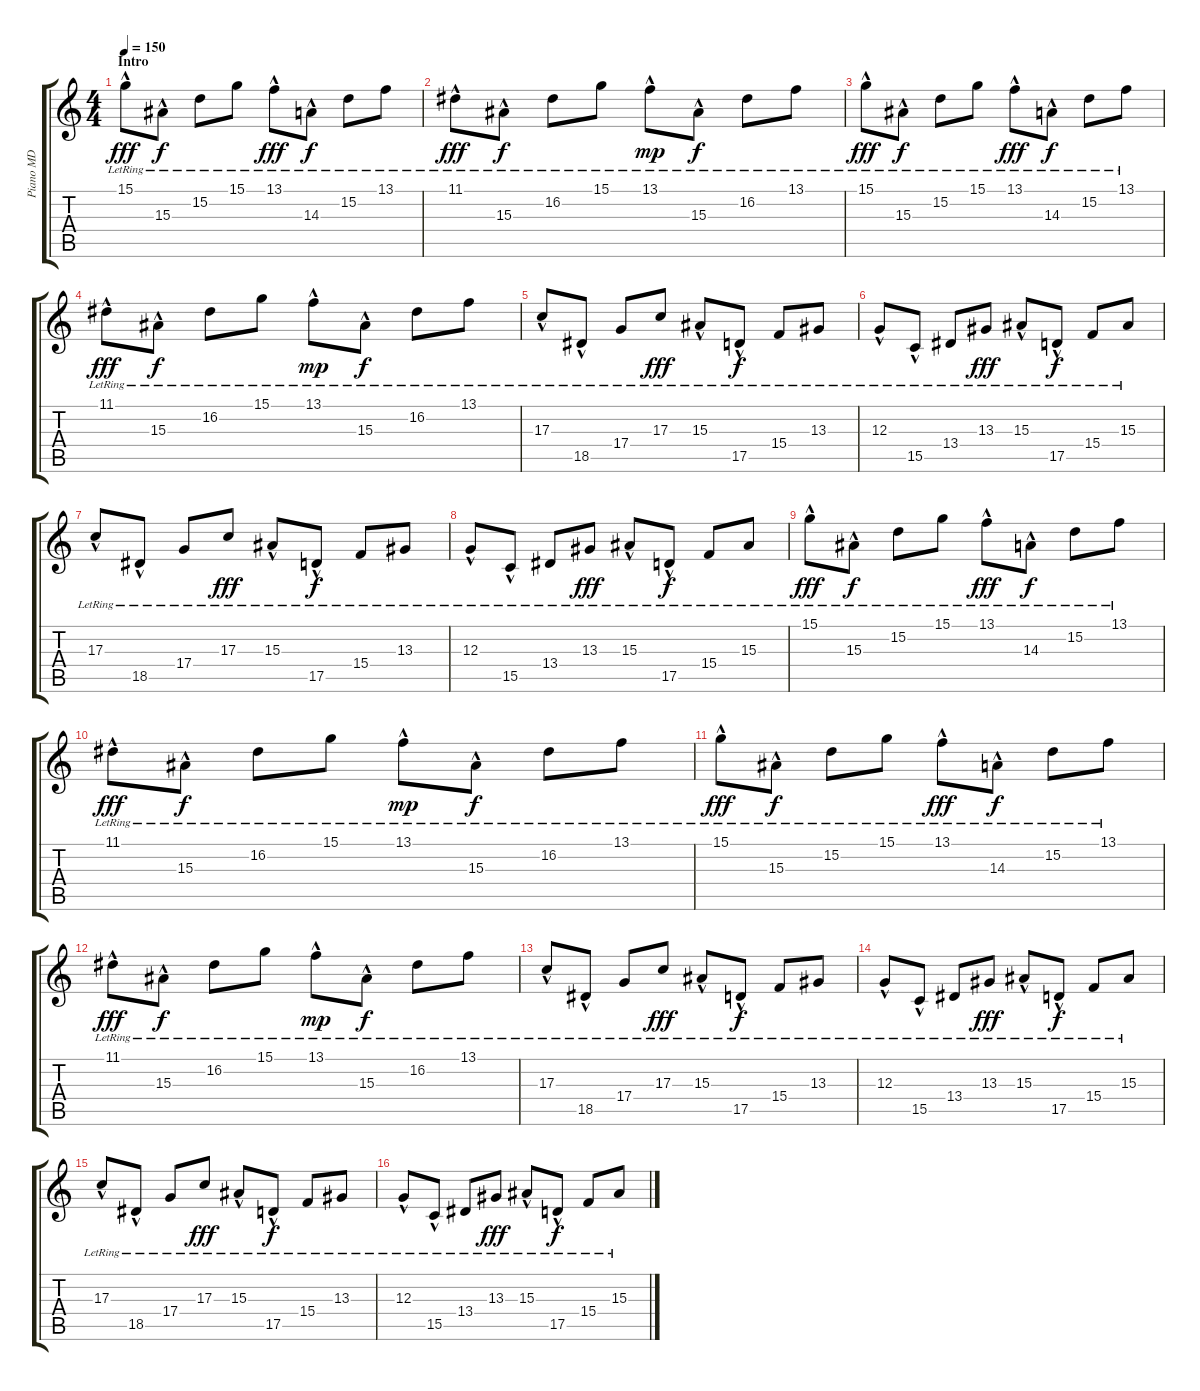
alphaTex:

\track ("Piano MD" "Piano MD") {instrument acousticgrandpiano}
\staff {score tabs}
\tuning (E4 B3 G3 D3 A2 E2) {hide}
\ts (4 4)
\section ("" "Intro")
\tempo 150
\clef g2
\ks c
15.1{hac lr}.8{dy fff instrument acousticgrandpiano} 15.3{hac lr}.8{dy f} 15.2{lr}.8 15.1{lr}.8 13.1{hac lr}.8{dy fff} 14.3{hac lr}.8{dy f} 15.2{lr}.8 13.1{lr}.8 |
11.1{hac lr}.8{dy fff} 15.3{hac lr}.8{dy f} 16.2{lr}.8 15.1{lr}.8 13.1{hac lr}.8{dy mp} 15.3{hac lr}.8{dy f} 16.2{lr}.8 13.1{lr}.8 |
15.1{hac lr}.8{dy fff} 15.3{hac lr}.8{dy f} 15.2{lr}.8 15.1{lr}.8 13.1{hac lr}.8{dy fff} 14.3{hac lr}.8{dy f} 15.2{lr}.8 13.1{lr}.8 |
11.1{hac lr}.8{dy fff} 15.3{hac lr}.8{dy f} 16.2{lr}.8 15.1{lr}.8 13.1{hac lr}.8{dy mp} 15.3{hac lr}.8{dy f} 16.2{lr}.8 13.1{lr}.8 |
17.3{hac lr}.8 18.5{hac lr}.8 17.4{lr}.8 17.3{lr}.8{dy fff} 15.3{hac lr}.8 17.5{hac lr}.8{dy f} 15.4{lr}.8 13.3{lr}.8 |
12.3{hac lr}.8 15.5{hac lr}.8 13.4{lr}.8 13.3{lr}.8{dy fff} 15.3{hac lr}.8 17.5{hac lr}.8{dy f} 15.4{lr}.8 15.3{lr}.8 |
17.3{hac lr}.8 18.5{hac lr}.8 17.4{lr}.8 17.3{lr}.8{dy fff} 15.3{hac lr}.8 17.5{hac lr}.8{dy f} 15.4{lr}.8 13.3{lr}.8 |
12.3{hac lr}.8 15.5{hac lr}.8 13.4{lr}.8 13.3{lr}.8{dy fff} 15.3{hac lr}.8 17.5{hac lr}.8{dy f} 15.4{lr}.8 15.3{lr}.8 |
15.1{hac lr}.8{dy fff} 15.3{hac lr}.8{dy f} 15.2{lr}.8 15.1{lr}.8 13.1{hac lr}.8{dy fff} 14.3{hac lr}.8{dy f} 15.2{lr}.8 13.1{lr}.8 |
11.1{hac lr}.8{dy fff} 15.3{hac lr}.8{dy f} 16.2{lr}.8 15.1{lr}.8 13.1{hac lr}.8{dy mp} 15.3{hac lr}.8{dy f} 16.2{lr}.8 13.1{lr}.8 |
15.1{hac lr}.8{dy fff} 15.3{hac lr}.8{dy f} 15.2{lr}.8 15.1{lr}.8 13.1{hac lr}.8{dy fff} 14.3{hac lr}.8{dy f} 15.2{lr}.8 13.1{lr}.8 |
11.1{hac lr}.8{dy fff} 15.3{hac lr}.8{dy f} 16.2{lr}.8 15.1{lr}.8 13.1{hac lr}.8{dy mp} 15.3{hac lr}.8{dy f} 16.2{lr}.8 13.1{lr}.8 |
17.3{hac lr}.8 18.5{hac lr}.8 17.4{lr}.8 17.3{lr}.8{dy fff} 15.3{hac lr}.8 17.5{hac lr}.8{dy f} 15.4{lr}.8 13.3{lr}.8 |
12.3{hac lr}.8 15.5{hac lr}.8 13.4{lr}.8 13.3{lr}.8{dy fff} 15.3{hac lr}.8 17.5{hac lr}.8{dy f} 15.4{lr}.8 15.3{lr}.8 |
17.3{hac lr}.8 18.5{hac lr}.8 17.4{lr}.8 17.3{lr}.8{dy fff} 15.3{hac lr}.8 17.5{hac lr}.8{dy f} 15.4{lr}.8 13.3{lr}.8 |
12.3{hac lr}.8 15.5{hac lr}.8 13.4{lr}.8 13.3{lr}.8{dy fff} 15.3{hac lr}.8 17.5{hac lr}.8{dy f} 15.4{lr}.8 15.3{lr}.8
